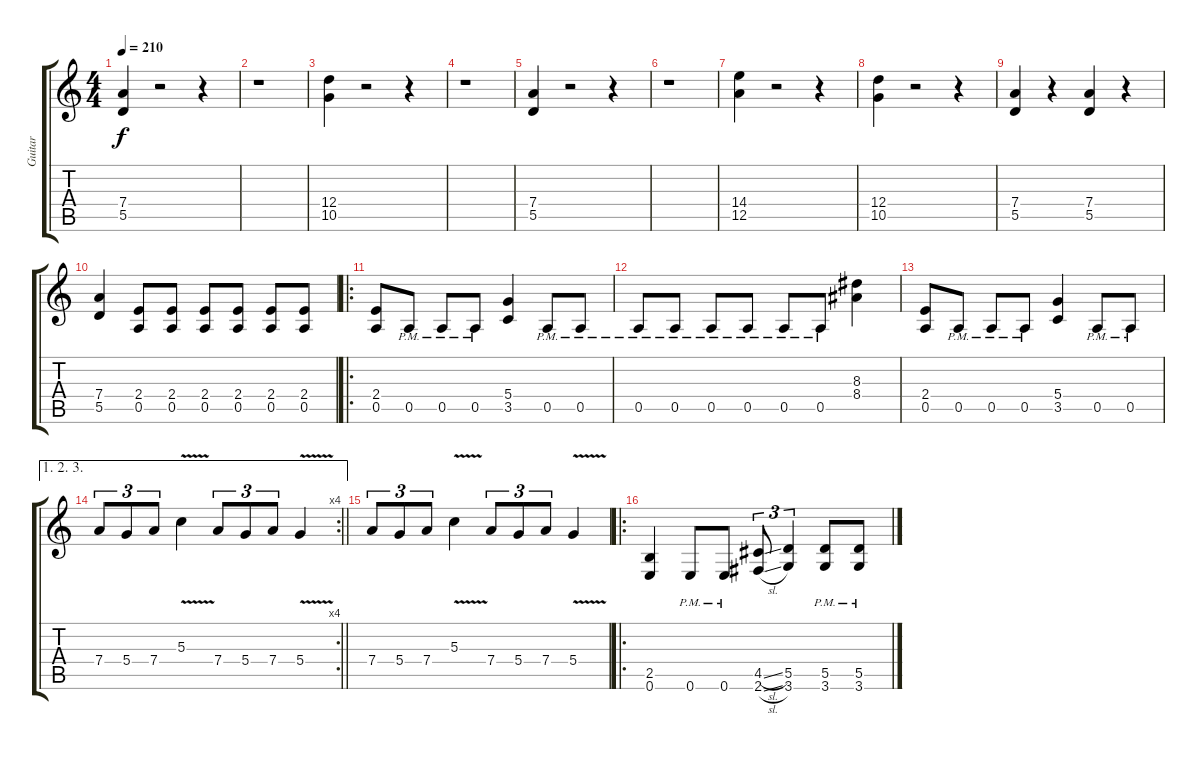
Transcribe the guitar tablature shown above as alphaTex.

\track ("Guitar" "Guitar") {instrument distortionguitar}
\staff {score tabs}
\tuning (E4 B3 G3 D3 A2 E2) {hide}
\ts (4 4)
\tempo 210
\clef g2
\ks c
(7.4 5.5).4{dy f} r.2 r.4 |
r.1 |
(12.4 10.5).4 r.2 r.4 |
r.1 |
(7.4 5.5).4 r.2 r.4 |
r.1 |
(14.4 12.5).4 r.2 r.4 |
(12.4 10.5).4 r.2 r.4 |
(7.4 5.5).4 r.4 (7.4 5.5).4 r.4 |
(7.4 5.5).4 (2.4 0.5).8 (2.4 0.5).8 (2.4 0.5).8 (2.4 0.5).8 (2.4 0.5).8 (2.4 0.5).8 |
\ro
(2.4 0.5).8 0.5{pm}.8 0.5{pm}.8 0.5{pm}.8 (5.4 3.5).4 0.5{pm}.8 0.5{pm}.8 |
0.5{pm}.8 0.5{pm}.8 0.5{pm}.8 0.5{pm}.8 0.5{pm}.8 0.5{pm}.8 (8.3 8.4).4 |
(2.4 0.5).8 0.5{pm}.8 0.5{pm}.8 0.5{pm}.8 (5.4 3.5).4 0.5{pm}.8 0.5{pm}.8 |
\ae (1 2 3)
\rc 4
\barLineRight lightlight
7.4.8{tu (3 2)} 5.4.8{tu (3 2)} 7.4.8{tu (3 2)} 5.3{v}.4 7.4.8{tu (3 2)} 5.4.8{tu (3 2)} 7.4.8{tu (3 2)} 5.4{v}.4 |
7.4.8{tu (3 2)} 5.4.8{tu (3 2)} 7.4.8{tu (3 2)} 5.3{v}.4 7.4.8{tu (3 2)} 5.4.8{tu (3 2)} 7.4.8{tu (3 2)} 5.4{v}.4 |
\ro
(2.5 0.6).4 0.6{pm}.8 0.6{pm}.8 (4.5{sl} 2.6{sl}).8{tu (3 2)} (5.5 3.6).4{tu (3 2)} (5.5{pm} 3.6{pm}).8 (5.5{pm} 3.6{pm}).8
